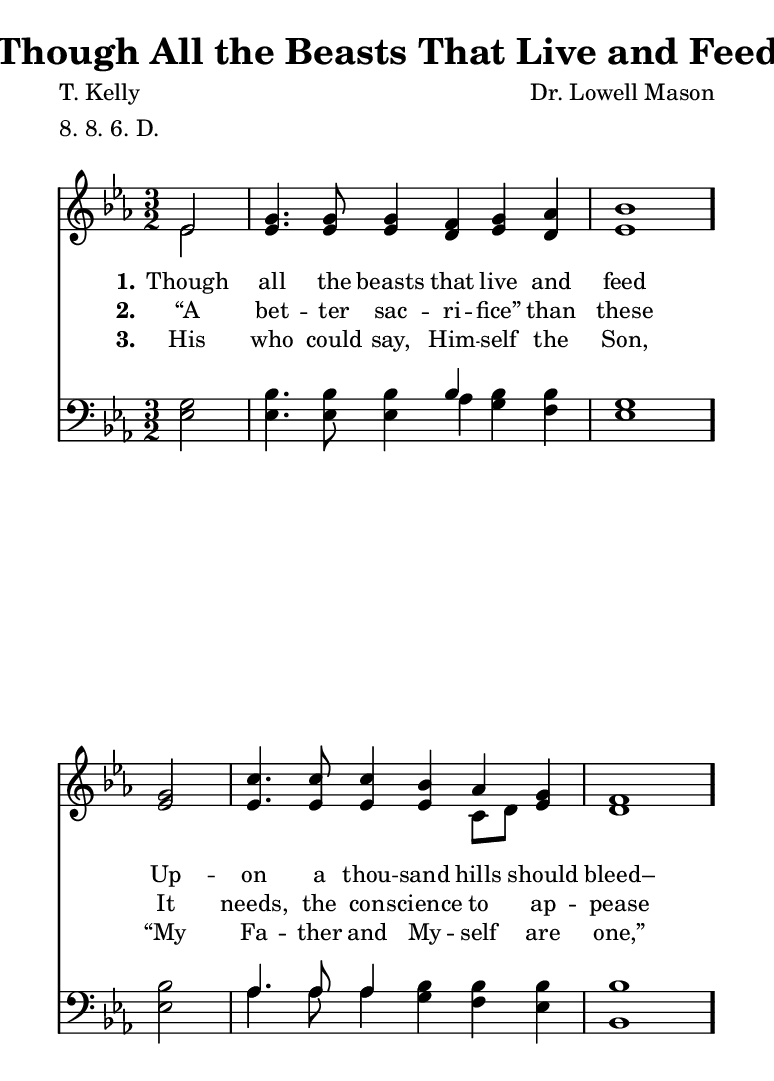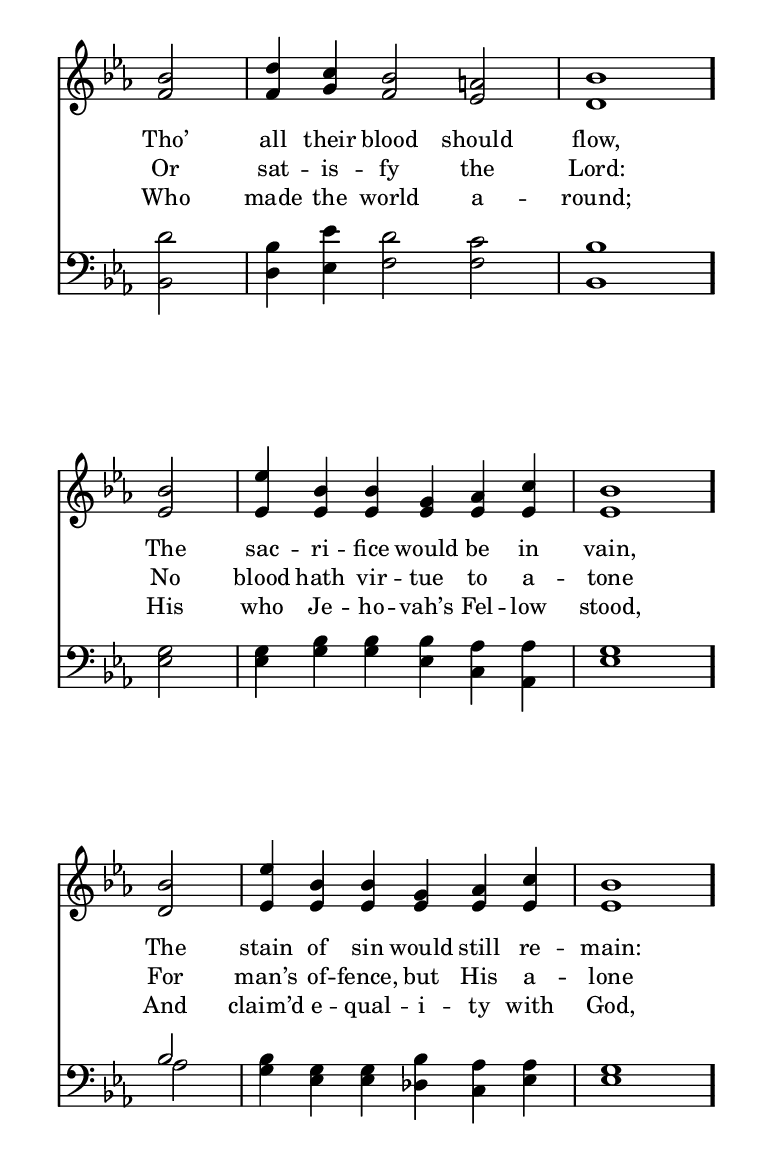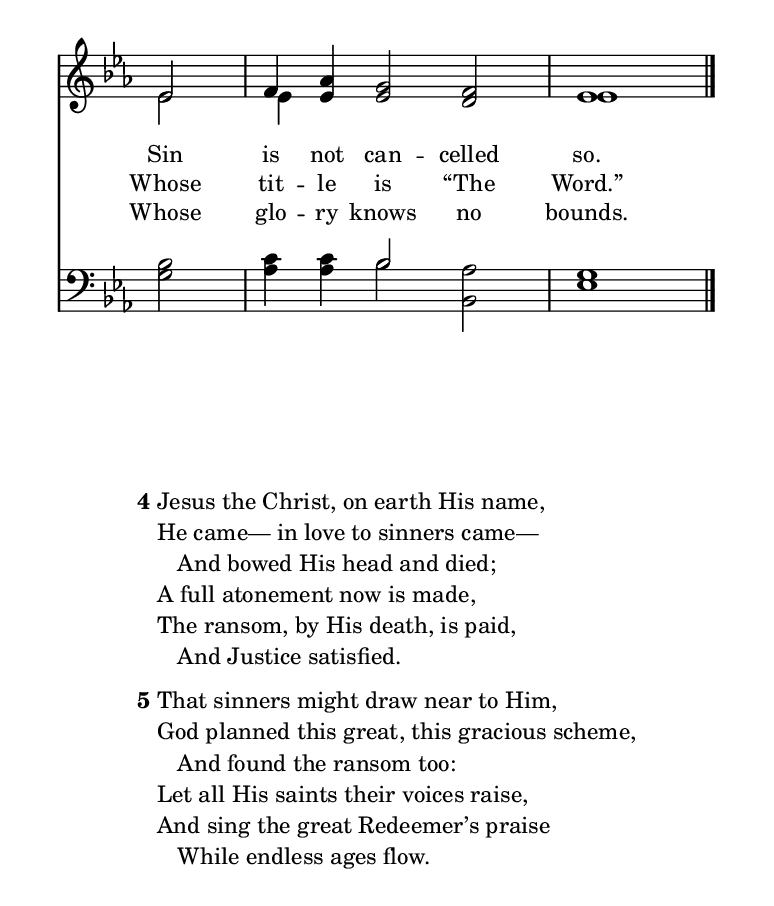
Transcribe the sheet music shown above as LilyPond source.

\include "common/global.ily"
\paper {
  \include "common/paper.ily"
  systems-per-page = #(cond (is-eogsized 3) (#t #f))
}

\header{
  %gospel
  hymnnumber = "128"
  title = "Though All the Beasts That Live and Feed"
  tunename = "Meribah"
  meter = "8. 8. 6. D."
  poet = "T. Kelly"
  composer = "Dr. Lowell Mason"
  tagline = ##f
}

% for fermata in MIDI
ta = { \tempo 2=60 }
tb = { \tempo 2=30 }

patternAA = { c2 | c4. c8 c4 c4 c4      c4 | c1 }
patternAB = { c2 | c4. c8 c4 c4 c8[ c8] c4 | c1 }

patternBA = { c2 | c4 c4 c2 c2 | c1 }

patternCA = { c2 | c4 c4 c4 c4 c4 c4 | c1 }

global = {
  \include "common/overrides.ily"
  \override Staff.TimeSignature.style = #'numbered
  \time 3/2
  \override Score.MetronomeMark.transparent = ##t % hide all fermata changes too
  \ta
  \key ees \major
  \partial 2
  \autoBeamOff
}

notesSoprano = {
\global
\relative c' {

  \changePitch \patternAA { ees | g g g f g aes | bes }
  \changePitch \patternAA { g | c c c bes aes g | f } \eogbreak
  \changePitch \patternBA { bes | d c bes a | bes }

  \changePitch \patternCA { bes | ees bes bes g aes c | bes } \eogbreak
  \changePitch \patternCA { bes | ees bes bes g aes c | bes }
  \changePitch \patternBA { ees, | f aes g f | ees }

  \bar "|."

}
}

notesAlto = {
\global
\relative e' {

  \changePitch \patternAA { ees | ees ees ees d ees d | ees }
  \changePitch \patternAB { ees | ees ees ees ees c d ees | d }
  \changePitch \patternBA { f | f g f ees | d }

  \changePitch \patternCA { ees | ees ees ees ees ees ees | ees }
  \changePitch \patternCA { d | ees ees ees ees ees ees | ees }
  \changePitch \patternBA { ees | ees ees ees d | ees }

}
}

notesTenor = {
\global
\relative a {

  \changePitch \patternAA { g | bes bes bes bes bes bes | g }
  \changePitch \patternAA { bes | aes aes aes bes bes bes | bes }
  \changePitch \patternBA { d bes ees d c | bes }

  \changePitch \patternCA { g | g bes bes bes aes aes | g }
  \changePitch \patternCA { bes | bes g g bes aes aes | g }
  \changePitch \patternBA { bes | c c bes aes | g }

}
}

notesBass = {
\global
\relative f {

  \changePitch \patternAA { ees | ees ees ees aes g f | ees }
  \changePitch \patternAA { ees | aes aes aes g f ees | bes }
  \changePitch \patternBA { bes | d ees f f | bes, }

  \changePitch \patternCA { ees | ees g g ees c aes | ees' }
  \changePitch \patternCA { aes | g ees ees des c ees | ees }
  \changePitch \patternBA { g | aes aes bes bes, | ees }

}
}

wordsA = \lyricmode {
\set stanza = "1."

Though all the beasts that live and feed \bar "."
Up -- on a thou -- sand hills should bleed– \bar "."
Tho’ all their blood should flow, \bar "."
The sac -- ri -- fice would be in vain, \bar "."
The stain of sin would still re -- main: \bar "."
Sin is not can -- celled so. \bar "."

}

wordsB = \lyricmode {
\set stanza = "2."

“A bet -- ter sac -- ri -- fice” than these
It needs, the con -- science to ap -- pease
Or sat -- is -- fy the Lord:
No blood hath vir -- tue to a -- tone
For man’s of -- fence, but His a -- lone
Whose tit -- le is “The Word.”

}

wordsC = \lyricmode {
\set stanza = "3."

His who could say, Him -- self the Son,
“My Fa -- ther and My -- self are one,”
Who made the world a -- round;
His who Je -- ho -- vah’s Fel -- low stood,
And claim’d e -- qual -- i -- ty with God,
Whose glo -- ry knows no bounds.

}

wordsD = \markuplist {

\line { Jesus the Christ, on earth His name, }
\line { He came— in love to sinners came— }
\line { { \hspace #2 } And bowed His head and died; }
\line { A full atonement now is made, }
\line { The ransom, by His death, is paid, }
\line { { \hspace #2 } And Justice satisfied. }

}

wordsE = \markuplist {

\line { That sinners might draw near to Him, }
\line { God planned this great, this gracious scheme, }
\line { { \hspace #2 } And found the ransom too: }
\line { Let all His saints their voices raise, }
\line { And sing the great Redeemer’s praise }
\line { { \hspace #2 } While endless ages flow. }

}

\score {
  \context ChoirStaff <<
    \context Staff = upper <<
      \set Staff.autoBeaming = ##f
      \set ChoirStaff.systemStartDelimiter = #'SystemStartBar
      \set ChoirStaff.printPartCombineTexts = ##f
      \partcombine #'(2 . 9) \notesSoprano \notesAlto
      \context NullVoice = sopranos { \voiceOne << \notesSoprano >> }
      \context NullVoice = altos { \voiceTwo << \notesAlto >> }
      \context Lyrics = one   \lyricsto sopranos \wordsA
      \context Lyrics = two   \lyricsto sopranos \wordsB
      \context Lyrics = three \lyricsto sopranos \wordsC
    >>
    \context Staff = men <<
      \set Staff.autoBeaming = ##f
      \clef bass
      \set ChoirStaff.printPartCombineTexts = ##f
      \partcombine #'(2 . 9) \notesTenor \notesBass
      \context NullVoice = tenors { \voiceOne << \notesTenor >> }
      \context NullVoice = basses { \voiceTwo << \notesBass >> }
    >>
  >>
  \layout {
    \include "common/layout.ily"
  }
  \midi{
    \include "common/midi.ily"
  }
}

\noPageBreak

\markup { \fill-line { \column {
  \line{ \bold 4 \column { \wordsD } } \combine \null \vspace #0.4
  \line{ \bold 5 \column { \wordsE } } \combine \null \vspace #0.4
} } }

\pageBreak

\version "2.19.49"  % necessary for upgrading to future LilyPond versions.

% vi:set et ts=2 sw=2 ai nocindent syntax=lilypond:
